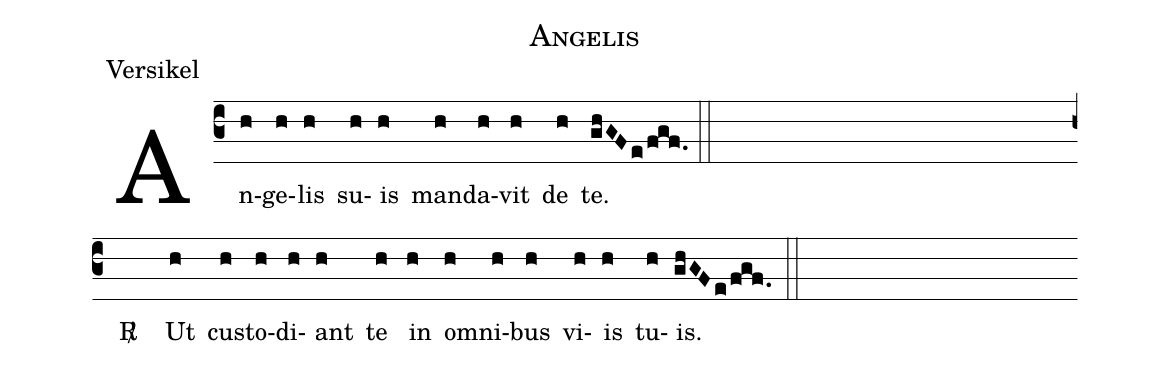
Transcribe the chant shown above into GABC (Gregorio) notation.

name:Angelis;
office-part:Versikel;
%%
(c3) An(h)ge(h)lis(h) su(h)is(h) man(h)da(h)vit(h) de(h) te.(ghGFe/fgf.) (::Z)
<sp>R/</sp>() Ut(h) cus(h)to(h)di(h)ant(h) te(h) in(h) om(h)ni(h)bus(h) vi(h)is(h) tu(h)is.(ghGFe/fgf.) (::)
